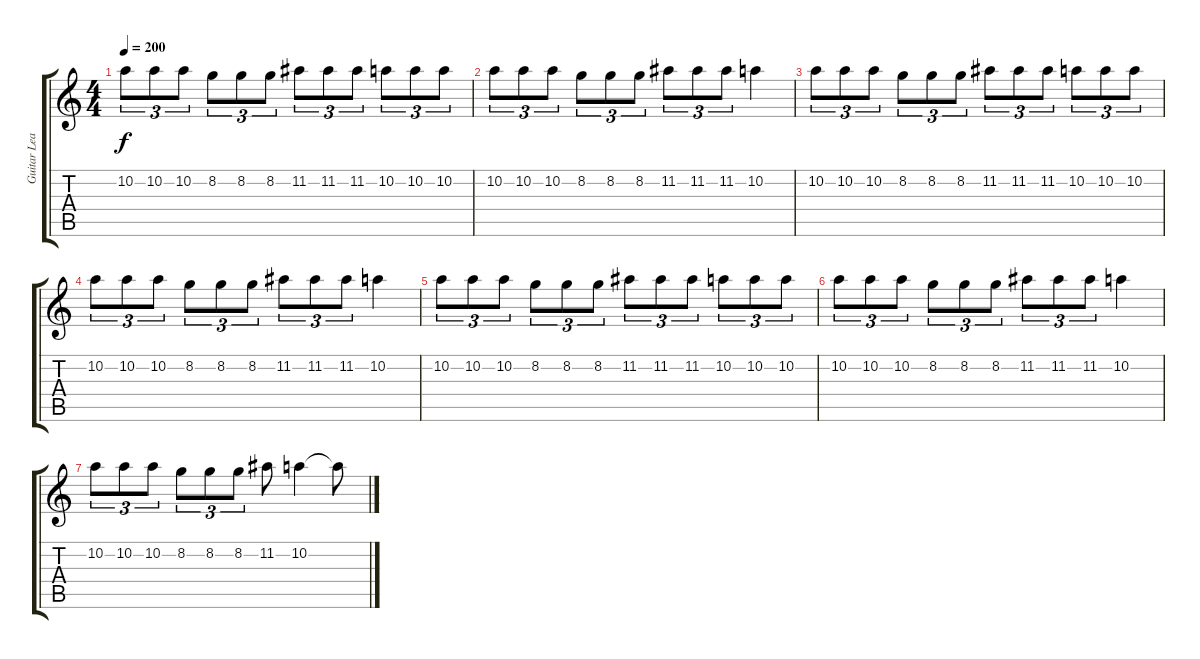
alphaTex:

\track ("Guitar Lead" "Guitar Lea") {instrument electricguitarmuted}
\staff {score tabs}
\tuning (E4 B3 G3 D3 A2 D2) {hide}
\ts (4 4)
\tempo 200
\clef g2
\ks c
10.2.8{tu (3 2) dy f} 10.2.8{tu (3 2)} 10.2.8{tu (3 2)} 8.2.8{tu (3 2)} 8.2.8{tu (3 2)} 8.2.8{tu (3 2)} 11.2.8{tu (3 2)} 11.2.8{tu (3 2)} 11.2.8{tu (3 2)} 10.2.8{tu (3 2)} 10.2.8{tu (3 2)} 10.2.8{tu (3 2)} |
10.2.8{tu (3 2)} 10.2.8{tu (3 2)} 10.2.8{tu (3 2)} 8.2.8{tu (3 2)} 8.2.8{tu (3 2)} 8.2.8{tu (3 2)} 11.2.8{tu (3 2)} 11.2.8{tu (3 2)} 11.2.8{tu (3 2)} 10.2.4 |
10.2.8{tu (3 2)} 10.2.8{tu (3 2)} 10.2.8{tu (3 2)} 8.2.8{tu (3 2)} 8.2.8{tu (3 2)} 8.2.8{tu (3 2)} 11.2.8{tu (3 2)} 11.2.8{tu (3 2)} 11.2.8{tu (3 2)} 10.2.8{tu (3 2)} 10.2.8{tu (3 2)} 10.2.8{tu (3 2)} |
10.2.8{tu (3 2)} 10.2.8{tu (3 2)} 10.2.8{tu (3 2)} 8.2.8{tu (3 2)} 8.2.8{tu (3 2)} 8.2.8{tu (3 2)} 11.2.8{tu (3 2)} 11.2.8{tu (3 2)} 11.2.8{tu (3 2)} 10.2.4 |
10.2.8{tu (3 2)} 10.2.8{tu (3 2)} 10.2.8{tu (3 2)} 8.2.8{tu (3 2)} 8.2.8{tu (3 2)} 8.2.8{tu (3 2)} 11.2.8{tu (3 2)} 11.2.8{tu (3 2)} 11.2.8{tu (3 2)} 10.2.8{tu (3 2)} 10.2.8{tu (3 2)} 10.2.8{tu (3 2)} |
10.2.8{tu (3 2)} 10.2.8{tu (3 2)} 10.2.8{tu (3 2)} 8.2.8{tu (3 2)} 8.2.8{tu (3 2)} 8.2.8{tu (3 2)} 11.2.8{tu (3 2)} 11.2.8{tu (3 2)} 11.2.8{tu (3 2)} 10.2.4 |
10.2.8{tu (3 2)} 10.2.8{tu (3 2)} 10.2.8{tu (3 2)} 8.2.8{tu (3 2)} 8.2.8{tu (3 2)} 8.2.8{tu (3 2)} 11.2.8 10.2.4 10.2{t}.8
